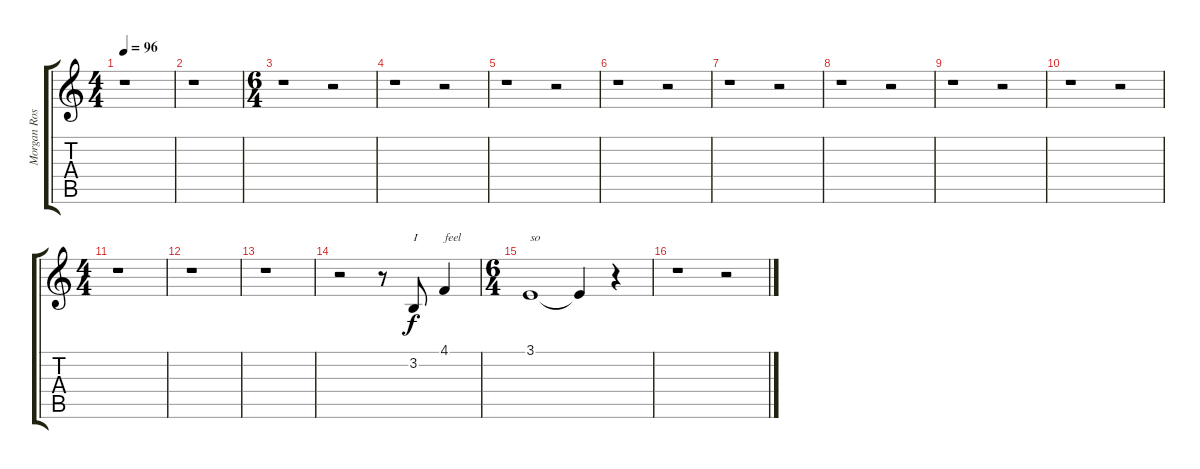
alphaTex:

\track ("Morgan Rose - Backing Vocals" "Morgan Ros") {instrument lead2sawtooth}
\staff {score tabs}
\tuning (Db4 Ab3 E3 B2 Gb2 Db2) {hide}
\ts (4 4)
\tempo 96
\clef g2
\ks c
r.1{dy f instrument lead2sawtooth} |
r.1 |
\ts (6 4)
r.1 r.2 |
r.1 r.2 |
r.1 r.2 |
r.1 r.2 |
r.1 r.2 |
r.1 r.2 |
r.1 r.2 |
r.1 r.2 |
\ts (4 4)
r.1 |
r.1 |
r.1 |
r.2 r.8 3.2.8{txt "I"} 4.1.4{txt "feel"} |
\ts (6 4)
3.1.1{txt "so"} 3.1{t}.4 r.4 |
r.1 r.2
